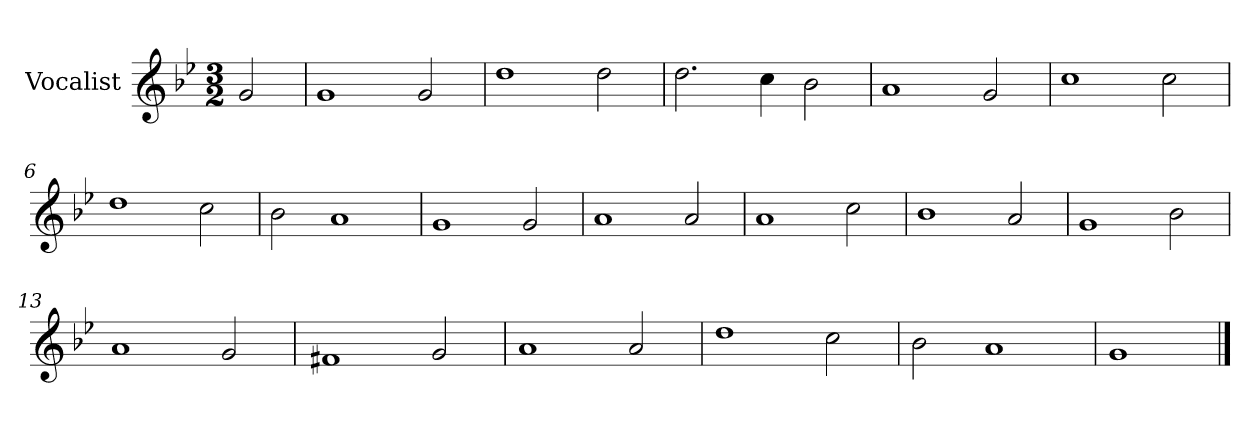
**kern
*part1
*staff1
*I"Vocalist
*k[b-e-]
*g:
*M3/2
=
2g
=1
1g
2g
=2
1dd
2dd
=3
2.dd
4cc
2b-
=4
1a
2g
=5
1cc
2cc
=6
1dd
2cc
=7
2b-
1a
=8
1g
2g
=9
1a
2a
=10
1a
2cc
=11
1b-
2a
=12
1g
2b-
=13
1a
2g
=14
1f#X
2g
=15
1a
2a
=16
1dd
2cc
=17
2b-
1a
=18
1g
==
*-
